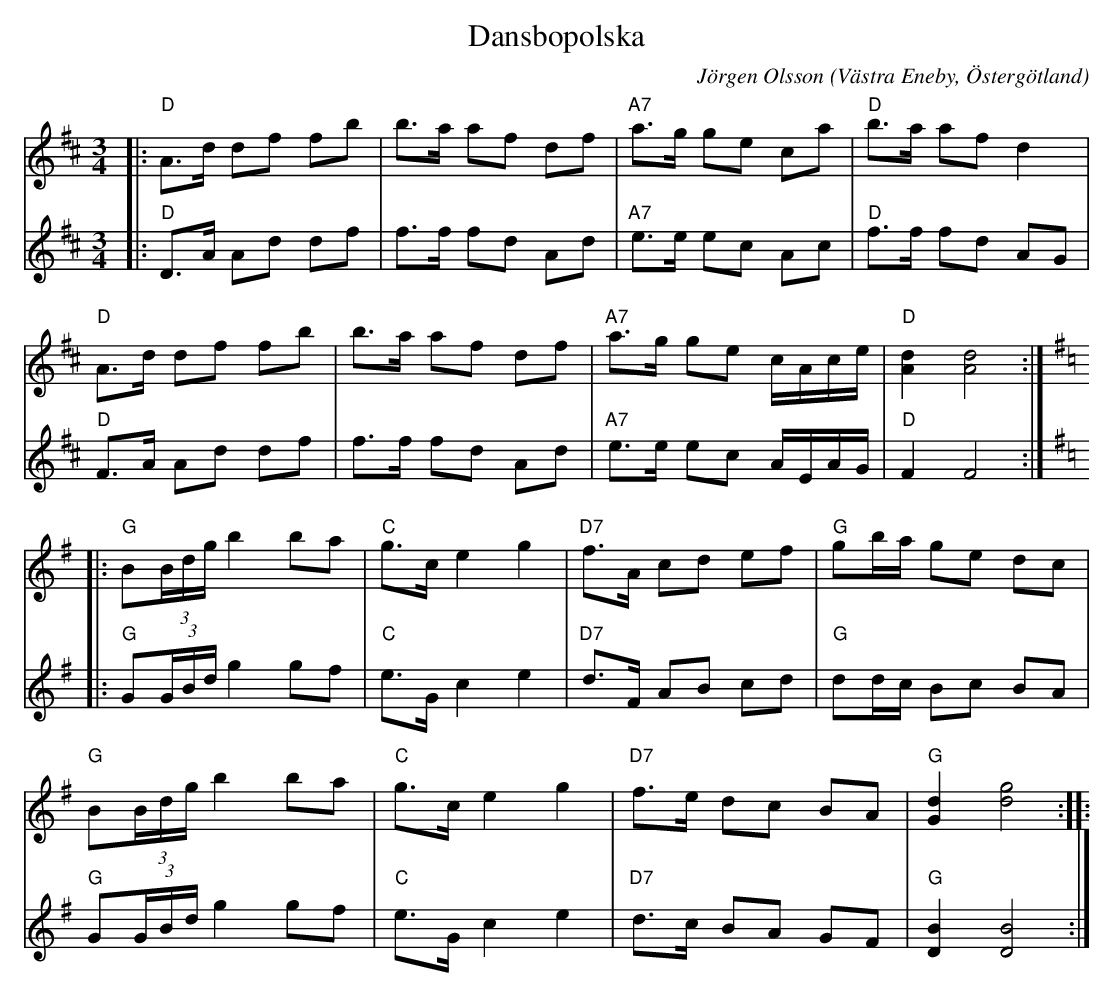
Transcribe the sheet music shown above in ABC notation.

X:1
T:Dansbopolska
C:Jörgen Olsson
O:Västra Eneby, Östergötland
M:3/4
L:1/8
K:D
V:1
|:"D"A>d df fb|b>a af df|"A7"a>g ge ca|"D"b>a af d2|
"D"A>d df fb|b>a af df|"A7"a>g ge c/A/c/e/|"D"[dA]2 [dA]4::
[K:G]"G"B(3B/d/g/ b2 ba|"C"g>c e2 g2|"D7"f>A cd ef|"G" gb/a/ ge dc|
"G"B(3B/d/g/ b2 ba|"C"g>c e2 g2|"D7"f>e dc BA|"G" [Gd]2 [gd]4::
V:2
|:"D"D>A Ad df|f>f fd Ad|"A7"e>e ec Ac|"D"f>f fd AG|
"D"F>A Ad df|f>f fd Ad|"A7"e>e ec A/E/A/G/|"D"F2 F4::
[K:G]"G"G(3G/B/d/ g2 gf|"C"e>G c2 e2|"D7"d>F AB cd|"G" dd/c/ Bc BA|
"G"G(3G/B/d/ g2 gf|"C"e>G c2 e2|"D7"d>c BA GF|"G" [DB]2 [DB]4:|
